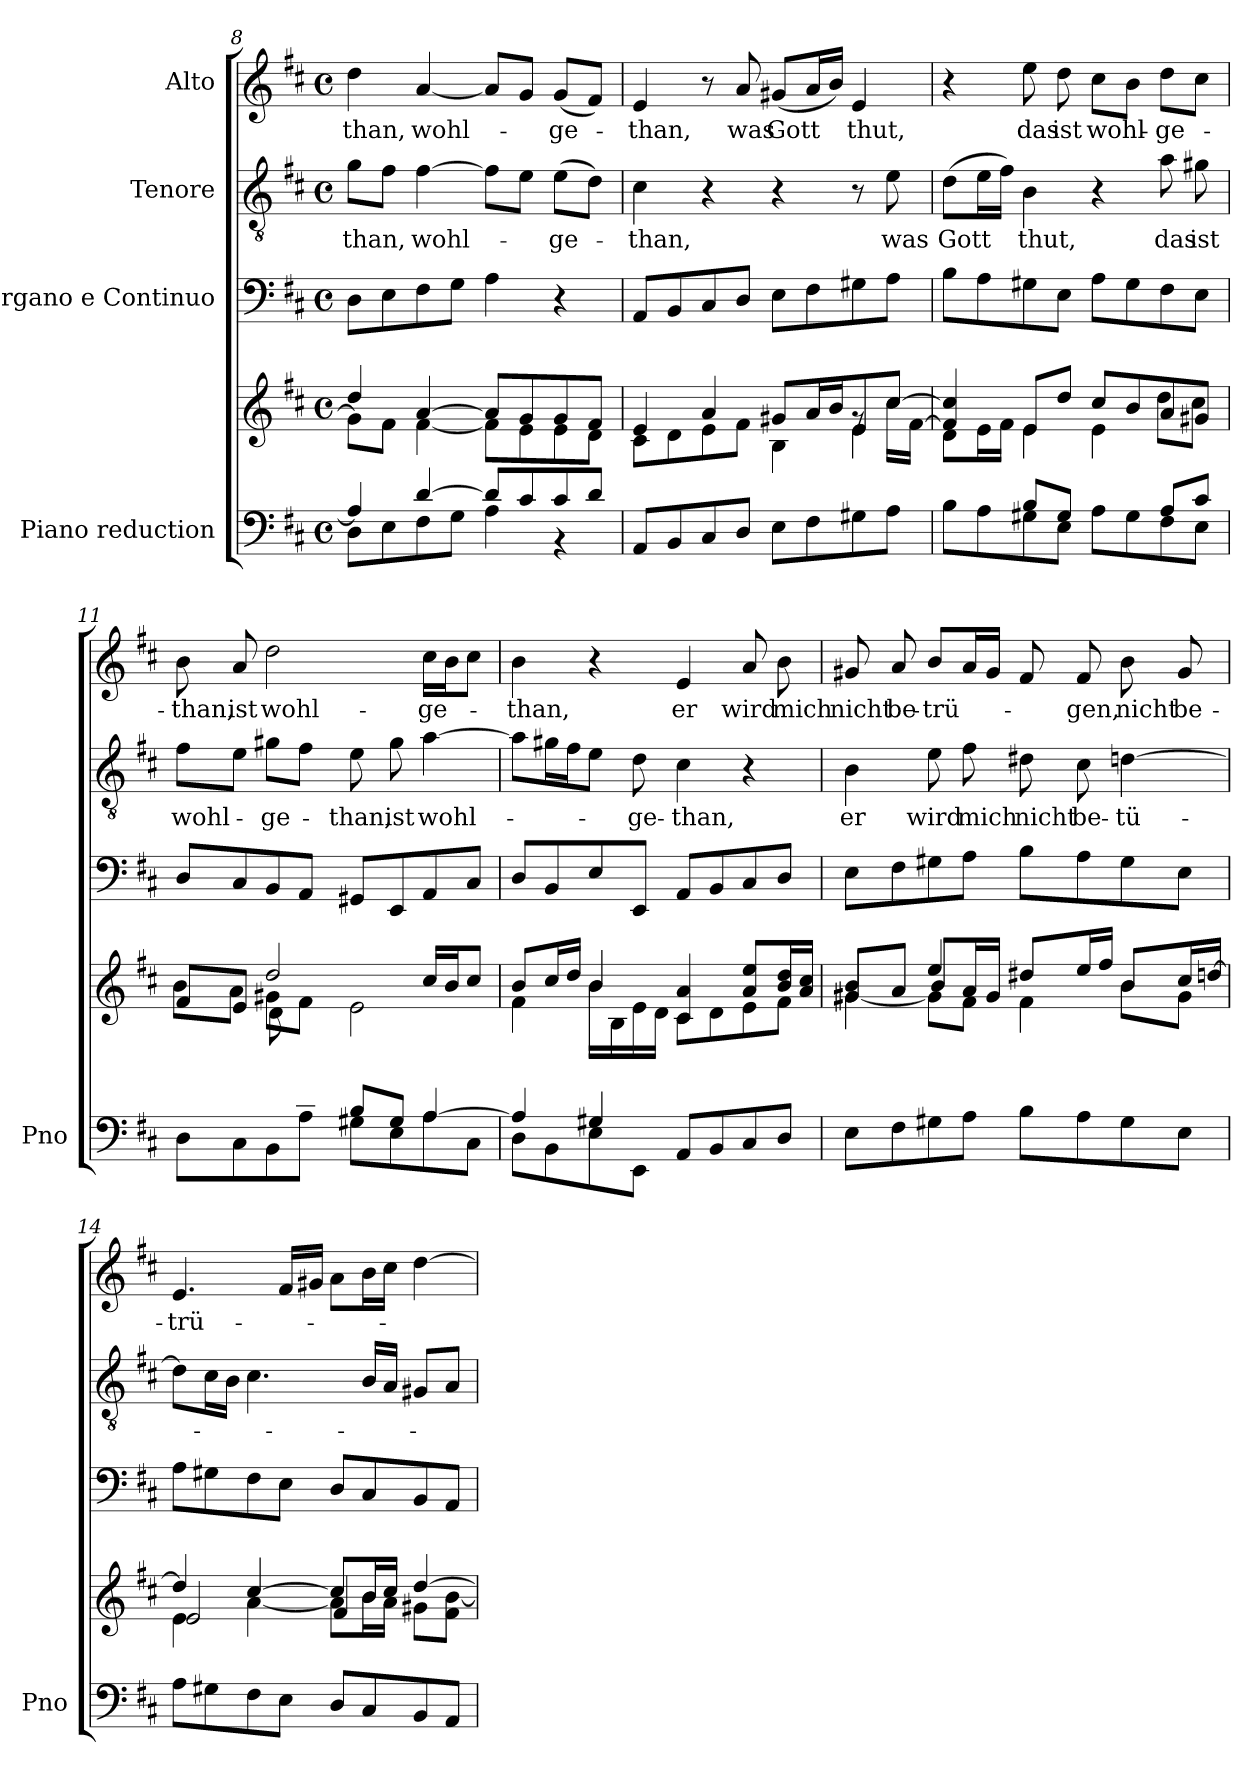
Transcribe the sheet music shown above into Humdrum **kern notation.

**kern	**kern	**kern	**kern	**text	**kern	**text
*part4	*part4	*part3	*part2	*part2	*part1	*part1
*staff5	*staff4	*staff3	*staff2	*staff2	*staff1	*staff1
*I"Piano reduction	*	*I"Organo e Continuo	*I"Tenore	*	*I"Alto	*
*I'Pno	*	*	*	*	*	*
*clefF4	*clefG2	*clefF4	*clefGv2	*	*clefG2	*
*k[f#c#]	*k[f#c#]	*k[f#c#]	*k[f#c#]	*	*k[f#c#]	*
*M4/4	*M4/4	*M4/4	*M4/4	*	*M4/4	*
*met(c)	*met(c)	*met(c)	*met(c)	*	*met(c)	*
=8	=8	=8	=8	=8	=8	=8
*^	*^	*	*	*	*	*
!	!	!	!	!	!	!LO:LY:b	!	!LO:LY:b
4A/]	8D\L	4dd/	8g\L]	8D\L	8g\L	-than,	4dd\	-than,
.	8E\	.	8f#\J	8E\	8f#\J	.	.	.
!	!	!	!	!	!	!LO:LY:b	!	!LO:LY:b
[4d/	8F#\	[4a/	[4f#\	8F#\	[4f#\	wohl-	[4a/	wohl-
.	8G\J	.	.	8G\J	.	.	.	.
8d/L]	4A\	8a/L]	8f#\L]	4A\	8f#\L]	.	8a/L]	.
8c#/	.	8g/	8e\	.	8e\J	.	8g/J	.
!	!	!	!	!	!	!LO:LY:b	!	!LO:LY:b
8c#/	4r	8g/	8e\	4r	(>8e\L	-ge-	(<8g/L	-ge-
8d/J	.	8f#/J	8d\J	.	8d\J)	.	8f#/J)	.
*v	*v	*	*	*	*	*	*	*
=9	=9	=9	=9	=9	=9	=9	=9
*	*	*^	*	*	*	*	*
!	!	!	!	!	!	!LO:LY:b	!	!LO:LY:b
8AA/L	4e/	8c#\L	2ryy	8AA/L	4c#\	-than,	4e/	-than,
8BB/	.	8d\	.	8BB/	.	.	.	.
8C#/	4a/	8e\	.	8C#/	4r	.	8r	.
!	!	!	!	!	!	!	!	!LO:LY:b
8D/J	.	8f#\J	.	8D/J	.	.	8a/	was
!	!	!	!	!	!	!	!	!LO:LY:b
8E\L	8g#X/L	4B\	4ryy	8E\L	4r	.	(<8g#X/L	Gott
8F#\	16a/L	.	.	8F#\	.	.	16a/L	.
.	16b/J	.	.	.	.	.	16b/JJ)	.
!	!	!	!	!	!	!	!	!LO:LY:b
8G#X\	8e/	4e\	8rg	8G#X\	8r	.	4e/	thut,
!	!	!	!	!	!	!LO:LY:b	!	!
8A\J	[8cc#/J	.	16cc#\LL	8A\J	8e\	was	.	.
.	.	.	[16f#\JJ	.	.	.	.	.
=10	=10	=10	=10	=10	=10	=10	=10	=10
*^	*	*	*	*	*	*	*	*
!	!	!	!	!	!	!	!LO:LY:b	!	!
*	*	*	*v	*v	*	*	*	*	*
4ryy	8B\L	4f#/] 4cc#/]	8d\L	8B\L	(>8d\L	Gott	4r	.
.	8A\	.	16e\L	8A\	16e\L	.	.	.
.	.	.	16f#\JJ	.	16f#\JJ)	.	.	.
!	!	!	!	!	!	!LO:LY:b	!	!LO:LY:b
8B/L	8G#X\	8e/L	4e\	8G#X\	4B\	thut,	8ee\	das
!	!	!	!	!	!	!	!	!LO:LY:b
8G#/J	8E\J	8dd/J	.	8E\J	.	.	8dd\	ist
!	!	!	!	!	!	!	!	!LO:LY:b
4ryy	8A\L	8cc#/L	4e\	8A\L	4r	.	8cc#\L	wohl-
.	8G#\	8b/	.	8G#\	.	.	8b\J	.
!	!	!	!	!	!	!LO:LY:b	!	!LO:LY:b
8A/L	8F#\	8a/	8dd\L	8F#\	8a\	das	8dd\L	-ge-
!	!	!	!	!	!	!LO:LY:b	!	!
8c#/J	8E\J	8g#X/J	8cc#\J	8E\J	8g#X\	ist	8cc#\J	.
!!LO:LB:g=z
=11	=11	=11	=11	=11	=11	=11	=11	=11
*	*	*	*^	*	*	*	*	*
!	!	!	!	!	!	!	!LO:LY:b	!	!LO:LY:b
4ryy	8D\L	8f#/L	8b\L	4ryy	8D/L	8f#\L	wohl-	8b\	-than,
!	!	!	!	!	!	!	!	!	!LO:LY:b
.	8C#\	8e/J	8a\J	.	8C#/	8e\J	.	8a/	ist
!	!	!	!	!	!	!	!LO:LY:b	!	!LO:LY:b
8ryy	8BB\	2dd/	8g#X\L	8d\L	8BB/	8g#X\L	-ge-	2dd\	wohl-
16c#/L	8A\J	.	8f#\J	2ryy	8AA/J	8f#\J	.	.	.
16B/JJ	.	.	.	.	.	.	.	.	.
!	!	!	!	!	!	!	!LO:LY:b	!	!
8B/L	8G#X\L	.	2e\	.	8GG#X/L	8e\	-than,	.	.
!	!	!	!	!	!	!	!LO:LY:b	!	!
8G#/J	8E\	.	.	.	8EE/	8g#\	ist	.	.
!	!	!	!	!	!	!	!LO:LY:b	!	!LO:LY:b
[4A/	8A\	16cc#/LL	.	.	8AA/	[4a\	wohl-	16cc#\LL	-ge-
.	.	16b/J	.	.	.	.	.	16b\J	.
.	8C#\J	8cc#/J	.	8ryy	8C#/J	.	.	8cc#\J	.
=12	=12	=12	=12	=12	=12	=12	=12	=12	=12
!	!	!	!	!	!	!	!	!	!LO:LY:b
*	*	*	*v	*v	*	*	*	*	*
4A/]	8D\L	8b/L	4f#\	8D/L	8a\L]	.	4b\	-than,
.	8BB\	16cc#/L	.	8BB/	16g#X\L	.	.	.
.	.	16dd/JJ	.	.	16f#\J	.	.	.
4G#X/	8E\	4b/	16b\LL	8E/	8e\J	.	4r	.
.	.	.	16B\	.	.	.	.	.
!	!	!	!	!	!	!LO:LY:b	!	!
.	8EE\J	.	16e\	8EE/J	8d\	-ge-	.	.
.	.	.	16d\JJ	.	.	.	.	.
!	!	!	!	!	!	!LO:LY:b	!	!LO:LY:b
8AA/L	2ryy	4c#/ 4a/	8c#\L	8AA/L	4c#\	-than,	4e/	er
8BB/	.	.	8d\	8BB/	.	.	.	.
!	!	!	!	!	!	!	!	!LO:LY:b
8C#/	.	8a/ 8ee/L	8e\	8C#/	4r	.	8a/	wird
!	!	!	!	!	!	!	!	!LO:LY:b
8D/J	.	16b/ 16dd/L	8f#\J	8D/J	.	.	8b\	mich
.	.	16a/ 16cc#/JJ	.	.	.	.	.	.
*v	*v	*	*	*	*	*	*	*
=13	=13	=13	=13	=13	=13	=13	=13
*	*	*^	*	*	*	*	*
!	!	!	!	!	!	!LO:LY:b	!	!LO:LY:b
8E\L	4b/	[4g#X\	8g#/L	8E\L	4B\	er	8g#X/	nicht
!	!	!	!	!	!	!	!	!LO:LY:b
8F#\	.	.	8a/J	8F#\	.	.	8a/	be-
!	!	!	!	!	!	!LO:LY:b	!	!LO:LY:b
8G#X\	4ee/	8g#\L]	8b/L	8G#X\	8e\	wird	8b/L	-trü-
!	!	!	!	!	!	!LO:LY:b	!	!
8A\J	.	8f#\J	16a/L	8A\J	8f#\	mich	16a/L	.
.	.	.	16g#/JJ	.	.	.	16g#/JJ	.
!	!	!	!	!	!	!LO:LY:b	!	!
8B\L	8dd#X/L	4f#\	2ryy	8B\L	8d#X\	nicht	8f#/	.
!	!	!	!	!	!	!LO:LY:b	!	!LO:LY:b
8A\	16ee/L	.	.	8A\	8c#\	be-	8f#/	-gen,
.	16ff#/JJ	.	.	.	.	.	.	.
!	!	!	!	!	!	!LO:LY:b	!	!LO:LY:b
8G#\	8b/L	8b\L	.	8G#\	[4dn\	-tü-	8b\	nicht
!	!	!	!	!	!	!	!	!LO:LY:b
8E\J	16cc#/L	8g#\J	.	8E\J	.	.	8g#/	be-
.	[16ddn/JJ	.	.	.	.	.	.	.
!!LO:PB:g=z
=14	=14	=14	=14	=14	=14	=14	=14	=14
!	!	!	!	!	!	!	!	!LO:LY:b
8A\L	4dd/]	4e\	2e/	8A\L	8d\L]	.	4.e/	-trü-
8G#X\	.	.	.	8G#X\	16c#\L	.	.	.
.	.	.	.	.	16B\JJ	.	.	.
8F#\	[4cc#/	[4a\	.	8F#\	4.c#\	.	.	.
8E\J	.	.	.	8E\J	.	.	16f#/LL	.
.	.	.	.	.	.	.	16g#X/JJ	.
8D/L	8cc#/L]	8a\L]	4f#/	8D/L	.	.	8a\L	.
8C#/	16b/L	16b\L	.	8C#/	16B/LL	.	16b\L	.
.	16cc#/JJ	16a\JJ	.	.	16A/JJ	.	16cc#\JJ	.
8BB/	[4dd/	8g#X\L	4ryy	8BB/	8G#X/L	.	[4dd\	.
8AA/J	.	8f#\ [8b\J	.	8AA/J	8A/J	.	.	.
*	*v	*v	*v	*	*	*	*	*
=	=	=	=	=	=	=
*-	*-	*-	*-	*-	*-	*-
